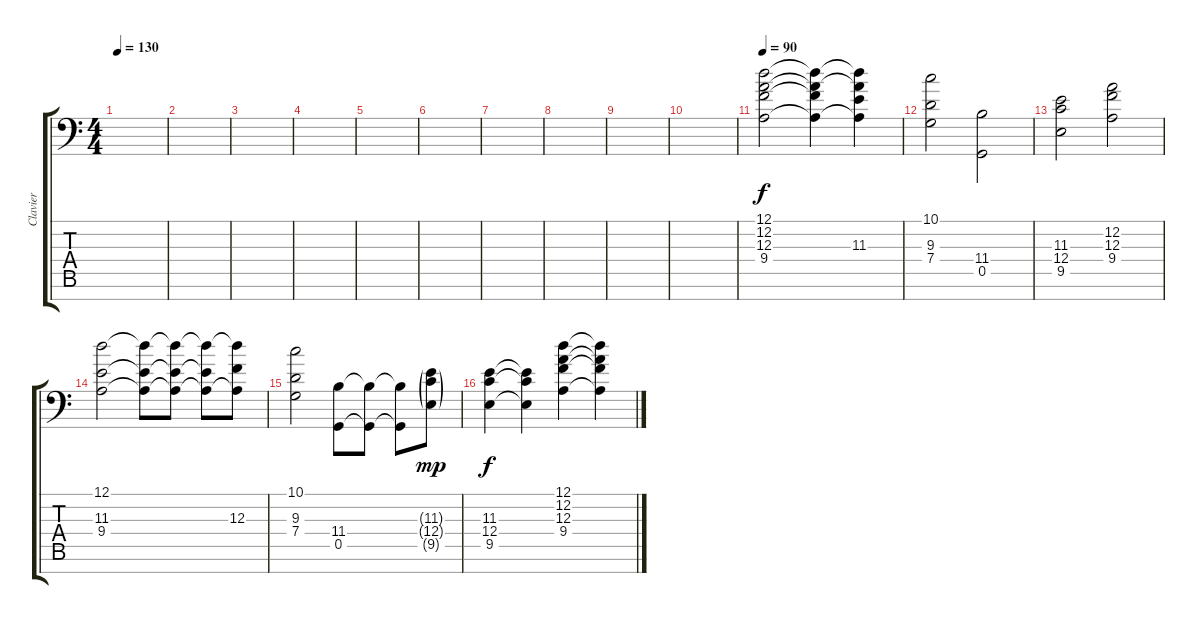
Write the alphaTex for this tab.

\track ("Clavier" "Clavier") {instrument pad2warm}
\staff {score tabs}
\tuning (D4 A3 F3 C3 G2 D2 A1) {hide}
\ts (4 4)
\tempo 130
\clef f4
\ks c
|
|
|
|
|
|
|
|
|
|
\tempo 90
(12.1 12.2 12.3 9.4).2 (12.1{t} 12.2{t} 12.3{t} 9.4{t}).4 (12.1{t} 12.2{t} 11.3 9.4{t}).4 |
(10.1 9.3 7.4).2 (11.4 0.5).2 |
(11.3 12.4 9.5).2 (12.2 12.3 9.4).2 |
(12.1 11.3 9.4).2 (12.1{t} 11.3{t} 9.4{t}).8 (12.1{t} 11.3{t} 9.4{t}).8 (12.1{t} 11.3{t} 9.4{t}).8 (12.1{t} 12.3 9.4{t}).8 |
(10.1 9.3 7.4).2 (11.4 0.5).8 (11.4{t} 0.5{t}).8 (11.4{t} 0.5{t}).8 (11.3{g} 12.4{g} 9.5{g}).8{dy mp} |
(11.3 12.4 9.5).4{dy f} (11.3{t} 12.4{t} 9.5{t}).4 (12.1 12.2 12.3 9.4).4 (12.1{t} 12.2{t} 12.3{t} 9.4{t}).4
